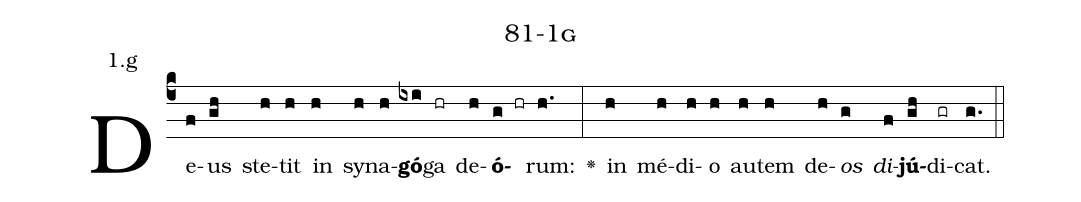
name: 81-1g;
annotation: 1.g;
%%
(c4)De(f)us(gh) ste(h)tit(h) in(h) sy(h)na(h)<b>gó</b>(ixi)ga(hr) de(h)<b>ó</b>(g hr)rum:(h.) <v>\greheightstar</v>(:) in(h) mé(h)di(h)o(h) au(h)tem(h) de(h)<i>os</i>(g) <i>di</i>(f)<b>jú</b>(gh)di(gr)cat.(g.) (::)


%E(h) u(h) o(g) u(f) a(gh) e.(g.) (::)
